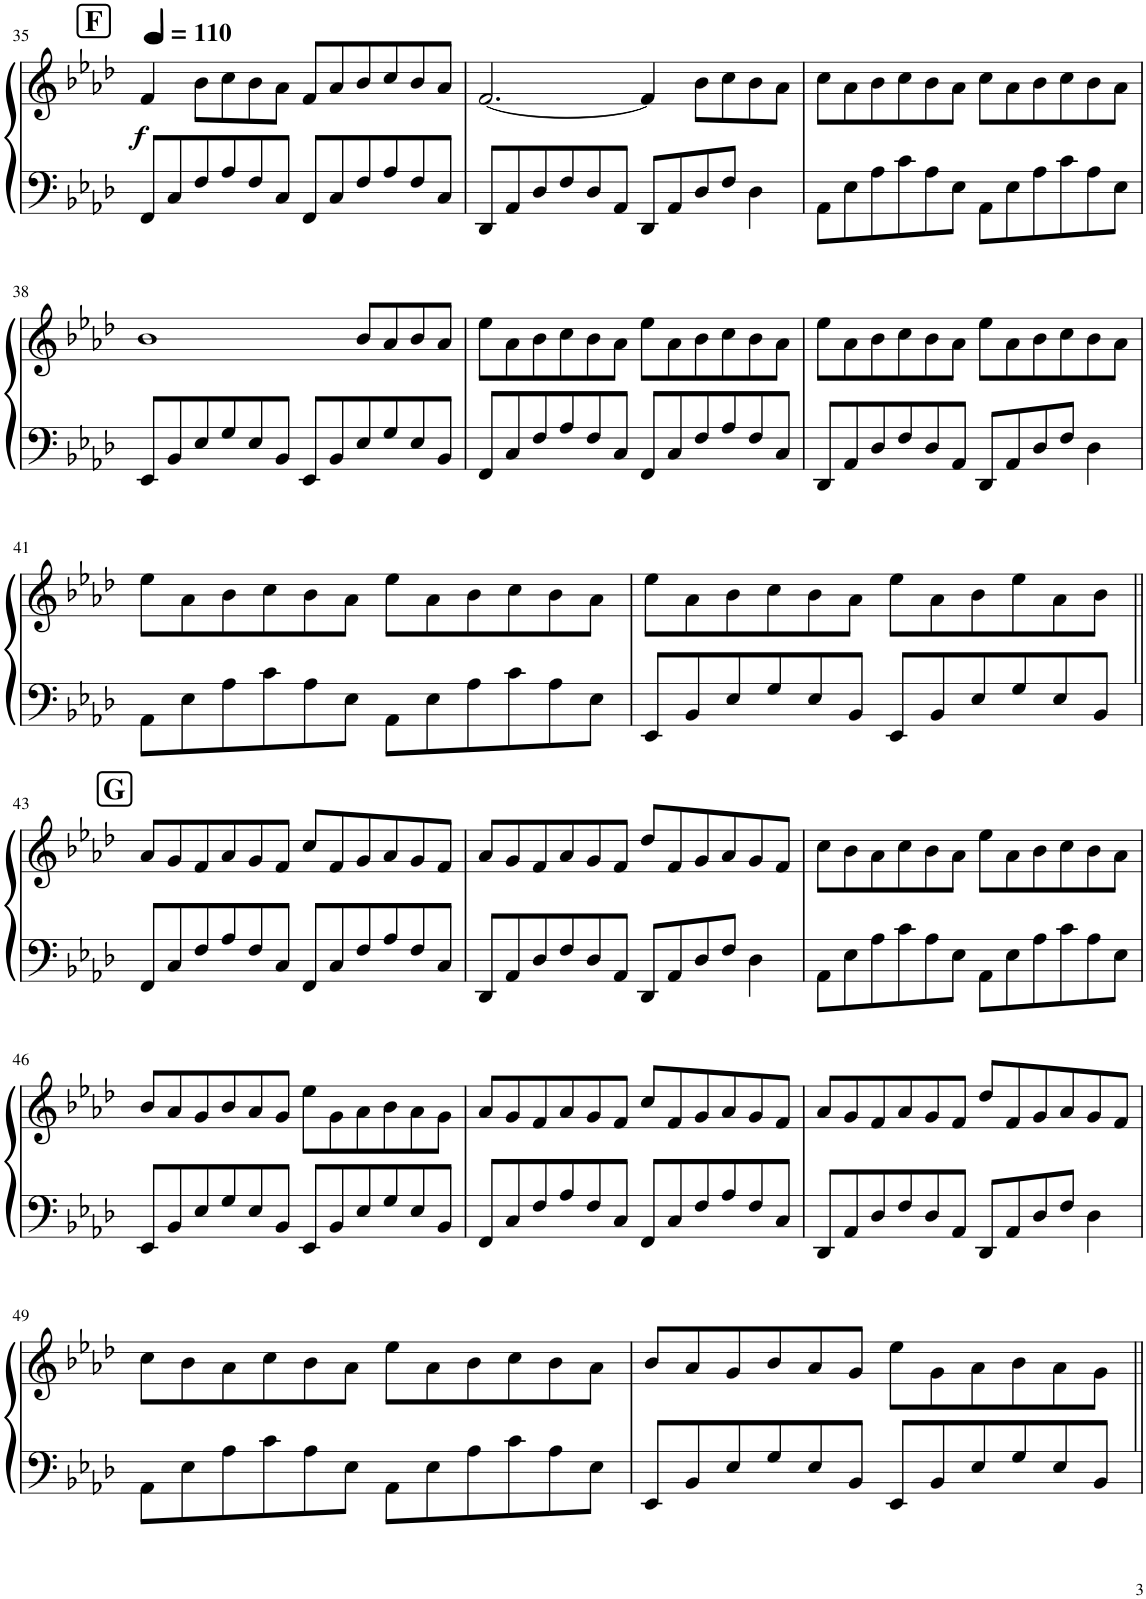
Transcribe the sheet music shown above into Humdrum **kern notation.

**kern	**kern	**dynam
*part1	*part1	*part1
*staff2	*staff1	*staff1/2
*I"Piano	*	*
*I'Pno.	*	*
!!LO:PB:g=z
*clefF4	*clefG2	*
*k[b-e-a-d-]	*k[b-e-a-d-]	*
*M6/4	*M6/4	*
*MM110	*MM110	*
!!LO:REH:place=s1:a:B:cj:fs=14:t=F
=35	=35	=35
!	!	!LO:DY:b
8FF/L	4f/	f
8C/	.	.
8F/	8b-\L	.
8A-/	8cc\	.
8F/	8b-\	.
8C/J	8a-\J	.
8FF/L	8f/L	.
8C/	8a-/	.
8F/	8b-/	.
8A-/	8cc/	.
8F/	8b-/	.
8C/J	8a-/J	.
=36	=36	=36
8DD-/L	[2.f/	.
8AA-/	.	.
8D-/	.	.
8F/	.	.
8D-/	.	.
8AA-/J	.	.
8DD-/L	4f/]	.
8AA-/	.	.
8D-/	8b-\L	.
8F/J	8cc\	.
4D-\	8b-\	.
.	8a-\J	.
=37	=37	=37
8AA-\L	8cc\L	.
8E-\	8a-\	.
8A-\	8b-\	.
8c\	8cc\	.
8A-\	8b-\	.
8E-\J	8a-\J	.
8AA-\L	8cc\L	.
8E-\	8a-\	.
8A-\	8b-\	.
8c\	8cc\	.
8A-\	8b-\	.
8E-\J	8a-\J	.
!!LO:LB:g=z
=38	=38	=38
8EE-/L	1b-	.
8BB-/	.	.
8E-/	.	.
8G/	.	.
8E-/	.	.
8BB-/J	.	.
8EE-/L	.	.
8BB-/	.	.
8E-/	8b-/L	.
8G/	8a-/	.
8E-/	8b-/	.
8BB-/J	8a-/J	.
=39	=39	=39
8FF/L	8ee-\L	.
8C/	8a-\	.
8F/	8b-\	.
8A-/	8cc\	.
8F/	8b-\	.
8C/J	8a-\J	.
8FF/L	8ee-\L	.
8C/	8a-\	.
8F/	8b-\	.
8A-/	8cc\	.
8F/	8b-\	.
8C/J	8a-\J	.
=40	=40	=40
8DD-/L	8ee-\L	.
8AA-/	8a-\	.
8D-/	8b-\	.
8F/	8cc\	.
8D-/	8b-\	.
8AA-/J	8a-\J	.
8DD-/L	8ee-\L	.
8AA-/	8a-\	.
8D-/	8b-\	.
8F/J	8cc\	.
4D-\	8b-\	.
.	8a-\J	.
!!LO:LB:g=z
=41	=41	=41
8AA-\L	8ee-\L	.
8E-\	8a-\	.
8A-\	8b-\	.
8c\	8cc\	.
8A-\	8b-\	.
8E-\J	8a-\J	.
8AA-\L	8ee-\L	.
8E-\	8a-\	.
8A-\	8b-\	.
8c\	8cc\	.
8A-\	8b-\	.
8E-\J	8a-\J	.
=42	=42	=42
8EE-/L	8ee-\L	.
8BB-/	8a-\	.
8E-/	8b-\	.
8G/	8cc\	.
8E-/	8b-\	.
8BB-/J	8a-\J	.
8EE-/L	8ee-\L	.
8BB-/	8a-\	.
8E-/	8b-\	.
8G/	8ee-\	.
8E-/	8a-\	.
8BB-/J	8b-\J	.
!!LO:LB:g=z
!!LO:REH:place=s1:a:B:cj:fs=14:t=G
=43||	=43||	=43||
8FF/L	8a-/L	.
8C/	8g/	.
8F/	8f/	.
8A-/	8a-/	.
8F/	8g/	.
8C/J	8f/J	.
8FF/L	8cc/L	.
8C/	8f/	.
8F/	8g/	.
8A-/	8a-/	.
8F/	8g/	.
8C/J	8f/J	.
=44	=44	=44
8DD-/L	8a-/L	.
8AA-/	8g/	.
8D-/	8f/	.
8F/	8a-/	.
8D-/	8g/	.
8AA-/J	8f/J	.
8DD-/L	8dd-/L	.
8AA-/	8f/	.
8D-/	8g/	.
8F/J	8a-/	.
4D-\	8g/	.
.	8f/J	.
=45	=45	=45
8AA-\L	8cc\L	.
8E-\	8b-\	.
8A-\	8a-\	.
8c\	8cc\	.
8A-\	8b-\	.
8E-\J	8a-\J	.
8AA-\L	8ee-\L	.
8E-\	8a-\	.
8A-\	8b-\	.
8c\	8cc\	.
8A-\	8b-\	.
8E-\J	8a-\J	.
!!LO:LB:g=z
=46	=46	=46
8EE-/L	8b-/L	.
8BB-/	8a-/	.
8E-/	8g/	.
8G/	8b-/	.
8E-/	8a-/	.
8BB-/J	8g/J	.
8EE-/L	8ee-\L	.
8BB-/	8g\	.
8E-/	8a-\	.
8G/	8b-\	.
8E-/	8a-\	.
8BB-/J	8g\J	.
=47	=47	=47
8FF/L	8a-/L	.
8C/	8g/	.
8F/	8f/	.
8A-/	8a-/	.
8F/	8g/	.
8C/J	8f/J	.
8FF/L	8cc/L	.
8C/	8f/	.
8F/	8g/	.
8A-/	8a-/	.
8F/	8g/	.
8C/J	8f/J	.
=48	=48	=48
8DD-/L	8a-/L	.
8AA-/	8g/	.
8D-/	8f/	.
8F/	8a-/	.
8D-/	8g/	.
8AA-/J	8f/J	.
8DD-/L	8dd-/L	.
8AA-/	8f/	.
8D-/	8g/	.
8F/J	8a-/	.
4D-\	8g/	.
.	8f/J	.
!!LO:LB:g=z
=49	=49	=49
8AA-\L	8cc\L	.
8E-\	8b-\	.
8A-\	8a-\	.
8c\	8cc\	.
8A-\	8b-\	.
8E-\J	8a-\J	.
8AA-\L	8ee-\L	.
8E-\	8a-\	.
8A-\	8b-\	.
8c\	8cc\	.
8A-\	8b-\	.
8E-\J	8a-\J	.
=50	=50	=50
8EE-/L	8b-/L	.
8BB-/	8a-/	.
8E-/	8g/	.
8G/	8b-/	.
8E-/	8a-/	.
8BB-/J	8g/J	.
8EE-/L	8ee-\L	.
8BB-/	8g\	.
8E-/	8a-\	.
8G/	8b-\	.
8E-/	8a-\	.
8BB-/J	8g\J	.
=||	=||	=||
*-	*-	*-
